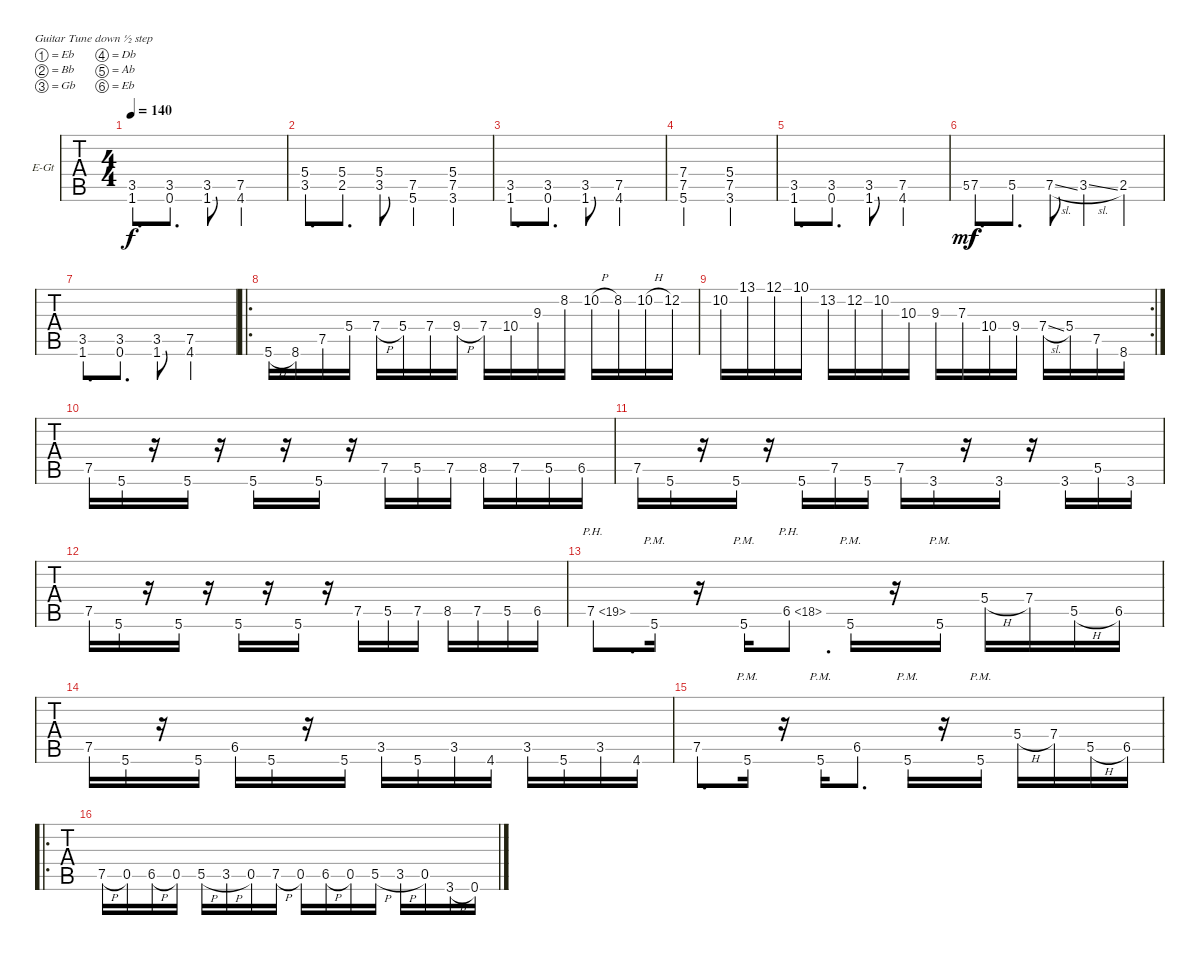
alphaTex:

\bracketExtendMode groupsimilarinstruments
\firstSystemTrackNameOrientation horizontal
\otherSystemsTrackNameOrientation horizontal
\track ("Luke" "E-Gt") {instrument overdrivenguitar}
\staff {tabs}
\tuning (Eb4 Bb3 Gb3 Db3 Ab2 Eb2)
\ts (4 4)
\tempo 140
\clef g2
\ks c
(3.5 1.6).8{d dy f} (3.5 0.6).8{d} (3.5 1.6).8 (7.5 4.6).2 |
(5.4 3.5).8{d} (5.4 2.5).8{d} (5.4 3.5).8 (7.5 5.6).4 (5.4 7.5 3.6).4 |
(3.5 1.6).8{d} (3.5 0.6).8{d} (3.5 1.6).8 (7.5 4.6).2 |
(7.4 7.5 5.6).2 (5.4 7.5 3.6).2 |
(3.5 1.6).8{d} (3.5 0.6).8{d} (3.5 1.6).8 (7.5 4.6).2 |
5.5.8{gr dy mf} 7.5.8{d dy f} 5.5.8{d} 7.5{sl}.8 3.5{sl}.4 2.5.4 |
(3.5 1.6).8{d} (3.5 0.6).8{d} (3.5 1.6).8 (7.5 4.6).2 |
\ro
5.6{h}.16 8.6.16 7.5.16 5.4.16 7.4{h}.16 5.4.16 7.4.16 9.4{h}.16 7.4.16 10.4.16 9.3.16 8.2.16 10.2{h}.16 8.2.16 10.2{h}.16 12.2.16 |
\rc 2
10.2.16 13.1.16 12.1.16 10.1.16 13.2.16 12.2.16 10.2.16 10.3.16 9.3.16 7.3.16 10.4.16 9.4.16 7.4{sl}.16 5.4.16 7.5.16 8.6.16 |
7.5.16 5.6.16 r.16 5.6.16 r.16 5.6.16 r.16 5.6.16 r.16 7.5.16 5.5.16 7.5.16 8.5.16 7.5.16 5.5.16 6.5.16 |
7.5.16 5.6.16 r.16 5.6.16 r.16 5.6.16 7.5.16 5.6.16 7.5.16 3.6.16 r.16 3.6.16 r.16 3.6.16 5.5.16 3.6.16 |
7.5.16 5.6.16 r.16 5.6.16 r.16 5.6.16 r.16 5.6.16 r.16 7.5.16 5.5.16 7.5.16 8.5.16 7.5.16 5.5.16 6.5.16 |
7.5{ph 12}.8{d} 5.6{pm}.16 r.16 5.6{pm}.16 6.5{ph 12}.8{d} 5.6{pm}.16 r.16 5.6{pm}.16 5.4{h}.16 7.4.16 5.5{h}.16 6.5.16 |
7.5.16 5.6.16 r.16 5.6.16 6.5.16 5.6.16 r.16 5.6.16 3.5.16 5.6.16 3.5.16 4.6.16 3.5.16 5.6.16 3.5.16 4.6.16 |
7.5.8{d} 5.6{pm}.16 r.16 5.6{pm}.16 6.5.8{d} 5.6{pm}.16 r.16 5.6{pm}.16 5.4{h}.16 7.4.16 5.5{h}.16 6.5.16 |
\ro
7.5{h}.16 0.5.16 6.5{h}.16 0.5.16 5.5{h}.16 3.5{h}.16 0.5.16 7.5{h}.16 0.5.16 6.5{h}.16 0.5.16 5.5{h}.16 3.5{h}.16 0.5.16 3.6{h}.16 0.6.16
